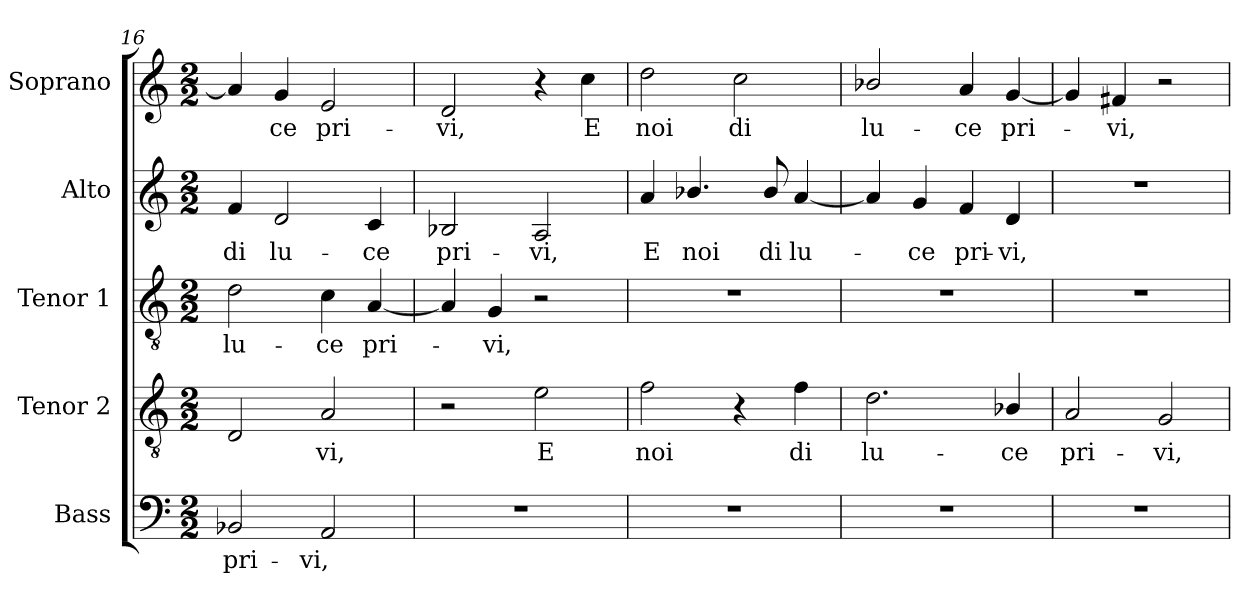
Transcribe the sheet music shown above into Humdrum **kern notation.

**kern	**text	**kern	**text	**kern	**text	**kern	**text	**kern	**text
*part5	*part5	*part4	*part4	*part3	*part3	*part2	*part2	*part1	*part1
*staff5	*staff5	*staff4	*staff4	*staff3	*staff3	*staff2	*staff2	*staff1	*staff1
*I"Bass	*	*I"Tenor 2	*	*I"Tenor 1	*	*I"Alto	*	*I"Soprano	*
*I'B	*	*I'T2	*	*I'T1	*	*I'A	*	*I'S	*
*clefF4	*	*clefGv2	*	*clefGv2	*	*clefG2	*	*clefG2	*
*	*	*ITrd7c12	*	*ITrd7c12	*	*	*	*	*
*k[]	*	*k[]	*	*k[]	*	*k[]	*	*k[]	*
*C:	*	*C:	*	*C:	*	*C:	*	*C:	*
*M2/2	*	*M2/2	*	*M2/2	*	*M2/2	*	*M2/2	*
=16	=16	=16	=16	=16	=16	=16	=16	=16	=16
!	!LO:LY:b:color=#000000	!	!	!	!	!	!	!	!
!	!	!	!	!	!LO:LY:b:color=#000000	!	!	!	!
!	!	!	!	!	!	!	!LO:LY:b:color=#000000	!	!
2BB-Xi/	pri-	2DDi/	.	2Di\	lu-	4fi/	di	4ai/]	.
!	!	!	!	!	!	!	!LO:LY:b:color=#000000	!	!
!	!	!	!	!	!	!	!	!	!LO:LY:b:color=#000000
.	.	.	.	.	.	2di/	lu-	4gi/	-ce
!	!LO:LY:b:color=#000000	!	!	!	!	!	!	!	!
!	!	!	!LO:LY:b:color=#000000	!	!	!	!	!	!
!	!	!	!	!	!LO:LY:b:color=#000000	!	!	!	!
!	!	!	!	!	!	!	!	!	!LO:LY:b:color=#000000
2AAi/	-vi,	2AAi/	-vi,	4Ci\	-ce	.	.	2ei/	pri-
!	!	!	!	!	!LO:LY:b:color=#000000	!	!	!	!
!	!	!	!	!	!	!	!LO:LY:b:color=#000000	!	!
.	.	.	.	[4AAi/	pri-	4ci/	-ce	.	.
=17	=17	=17	=17	=17	=17	=17	=17	=17	=17
!	!	!	!	!	!	!	!LO:LY:b:color=#000000	!	!
!	!	!	!	!	!	!	!	!	!LO:LY:b:color=#000000
1r	.	2r	.	4AAi/]	.	2B-Xi/	pri-	2di/	-vi,
!	!	!	!	!	!LO:LY:b:color=#000000	!	!	!	!
.	.	.	.	4GGi/	-vi,	.	.	.	.
!	!	!	!LO:LY:b:color=#000000	!	!	!	!	!	!
!	!	!	!	!	!	!	!LO:LY:b:color=#000000	!	!
.	.	2Ei\	E	2r	.	2Ai/	-vi,	4r	.
!	!	!	!	!	!	!	!	!	!LO:LY:b:color=#000000
.	.	.	.	.	.	.	.	4cci\	E
!!LO:LB:g=z
=18	=18	=18	=18	=18	=18	=18	=18	=18	=18
!	!	!	!LO:LY:b:color=#000000	!	!	!	!	!	!
!	!	!	!	!	!	!	!LO:LY:b:color=#000000	!	!
!	!	!	!	!	!	!	!	!	!LO:LY:b:color=#000000
1r	.	2Fi\	noi	1r	.	4ai/	E	2ddi\	noi
!	!	!	!	!	!	!	!LO:LY:b:color=#000000	!	!
.	.	.	.	.	.	4.b-Xi/	noi	.	.
!	!	!	!	!	!	!	!	!	!LO:LY:b:color=#000000
.	.	4r	.	.	.	.	.	2cci\	di
!	!	!	!	!	!	!	!LO:LY:b:color=#000000	!	!
.	.	.	.	.	.	8b-i/	di	.	.
!	!	!	!LO:LY:b:color=#000000	!	!	!	!	!	!
!	!	!	!	!	!	!	!LO:LY:b:color=#000000	!	!
.	.	4Fi\	di	.	.	[4ai/	lu-	.	.
=19	=19	=19	=19	=19	=19	=19	=19	=19	=19
!	!	!	!LO:LY:b:color=#000000	!	!	!	!	!	!
!	!	!	!	!	!	!	!	!	!LO:LY:b:color=#000000
1r	.	2.Di\	lu-	1r	.	4ai/]	.	2b-Xi/	lu-
!	!	!	!	!	!	!	!LO:LY:b:color=#000000	!	!
.	.	.	.	.	.	4gi/	-ce	.	.
!	!	!	!	!	!	!	!LO:LY:b:color=#000000	!	!
!	!	!	!	!	!	!	!	!	!LO:LY:b:color=#000000
.	.	.	.	.	.	4fi/	pri-	4ai/	-ce
!	!	!	!LO:LY:b:color=#000000	!	!	!	!	!	!
!	!	!	!	!	!	!	!LO:LY:b:color=#000000	!	!
!	!	!	!	!	!	!	!	!	!LO:LY:b:color=#000000
.	.	4BB-Xi/	-ce	.	.	4di/	-vi,	[4gi/	pri-
=20	=20	=20	=20	=20	=20	=20	=20	=20	=20
!	!	!	!LO:LY:b:color=#000000	!	!	!	!	!	!
1r	.	2AAi/	pri-	1r	.	1r	.	4gi/]	.
!	!	!	!	!	!	!	!	!	!LO:LY:b:color=#000000
.	.	.	.	.	.	.	.	4f#Xi/	-vi,
!	!	!	!LO:LY:b:color=#000000	!	!	!	!	!	!
.	.	2GGi/	-vi,	.	.	.	.	2r	.
=	=	=	=	=	=	=	=	=	=
*-	*-	*-	*-	*-	*-	*-	*-	*-	*-
